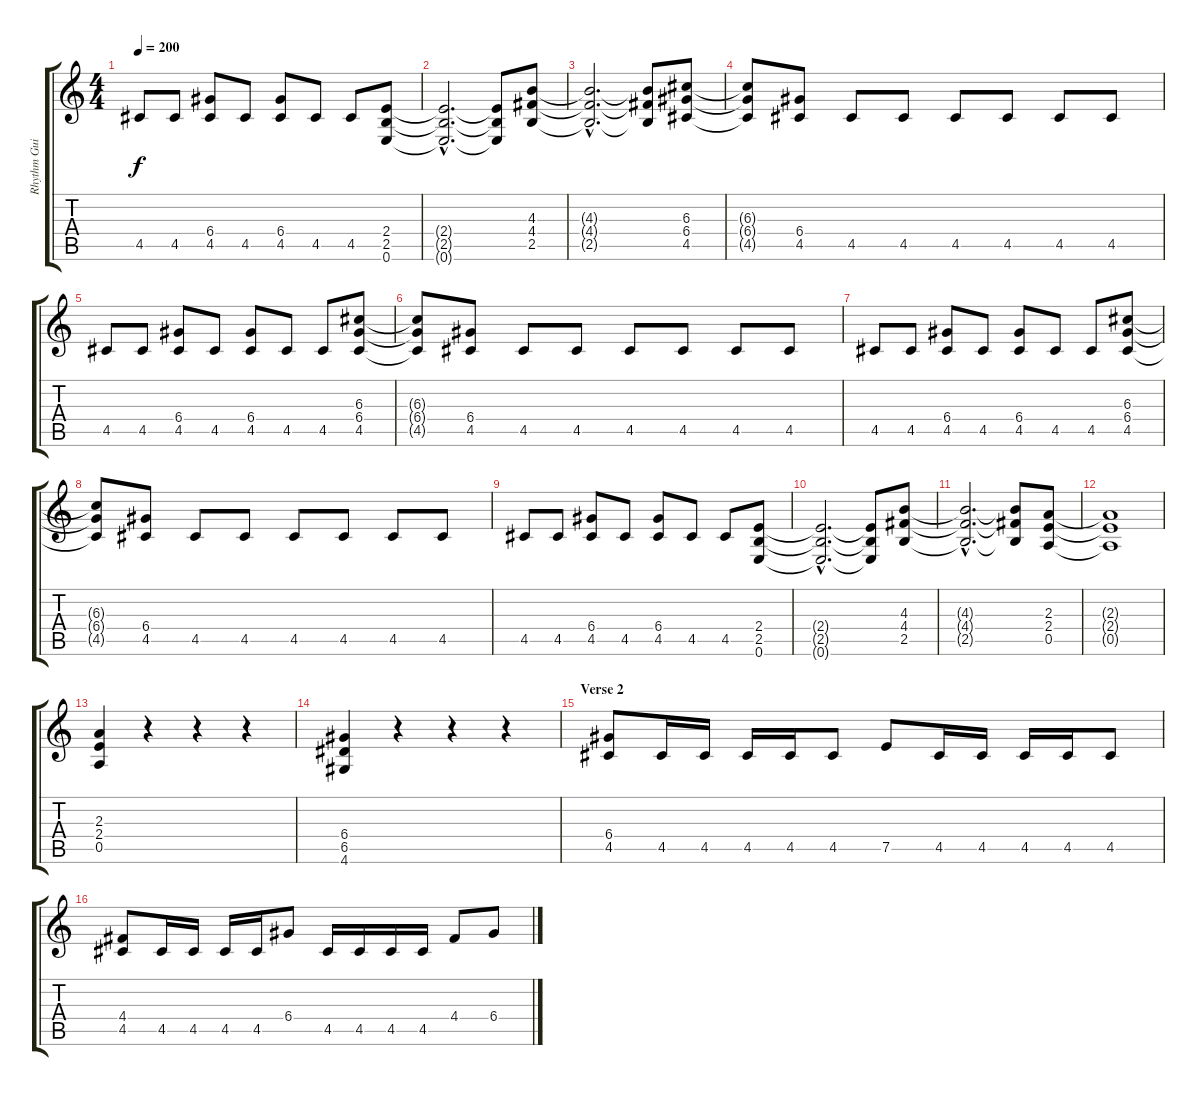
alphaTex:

\track ("Rhythm Guitar 1" "Rhythm Gui") {instrument distortionguitar}
\staff {score tabs}
\tuning (E4 B3 G3 D3 A2 E2) {hide}
\ts (4 4)
\tempo 200
\clef g2
\ks c
4.5.8{dy f} 4.5.8 (6.4 4.5).8 4.5.8 (6.4 4.5).8 4.5.8 4.5.8 (2.4 2.5 0.6).8 |
(2.4{hac t} 2.5{hac t} 0.6{hac t}).2{d} (2.4{t} 2.5{t} 0.6{t}).8 (4.3 4.4 2.5).8 |
(4.3{hac t} 4.4{hac t} 2.5{hac t}).2{d} (4.3{t} 4.4{t} 2.5{t}).8 (6.3 6.4 4.5).8 |
(6.3{t} 6.4{t} 4.5{t}).8 (6.4 4.5).8 4.5.8 4.5.8 4.5.8 4.5.8 4.5.8 4.5.8 |
4.5.8 4.5.8 (6.4 4.5).8 4.5.8 (6.4 4.5).8 4.5.8 4.5.8 (6.3 6.4 4.5).8 |
(6.3{t} 6.4{t} 4.5{t}).8 (6.4 4.5).8 4.5.8 4.5.8 4.5.8 4.5.8 4.5.8 4.5.8 |
4.5.8 4.5.8 (6.4 4.5).8 4.5.8 (6.4 4.5).8 4.5.8 4.5.8 (6.3 6.4 4.5).8 |
(6.3{t} 6.4{t} 4.5{t}).8 (6.4 4.5).8 4.5.8 4.5.8 4.5.8 4.5.8 4.5.8 4.5.8 |
4.5.8 4.5.8 (6.4 4.5).8 4.5.8 (6.4 4.5).8 4.5.8 4.5.8 (2.4 2.5 0.6).8 |
(2.4{hac t} 2.5{hac t} 0.6{hac t}).2{d} (2.4{t} 2.5{t} 0.6{t}).8 (4.3 4.4 2.5).8 |
(4.3{hac t} 4.4{hac t} 2.5{hac t}).2{d} (4.3{t} 4.4{t} 2.5{t}).8 (2.3 2.4 0.5).8 |
(2.3{t} 2.4{t} 0.5{t}).1 |
(2.3 2.4 0.5).4 r.4 r.4 r.4 |
(6.4 6.5 4.6).4 r.4 r.4 r.4 |
\section ("" "Verse 2")
(6.4 4.5).8 4.5.16 4.5.16 4.5.16 4.5.16 4.5.8 7.5.8 4.5.16 4.5.16 4.5.16 4.5.16 4.5.8 |
(4.4 4.5).8 4.5.16 4.5.16 4.5.16 4.5.16 6.4.8 4.5.16 4.5.16 4.5.16 4.5.16 4.4.8 6.4.8
